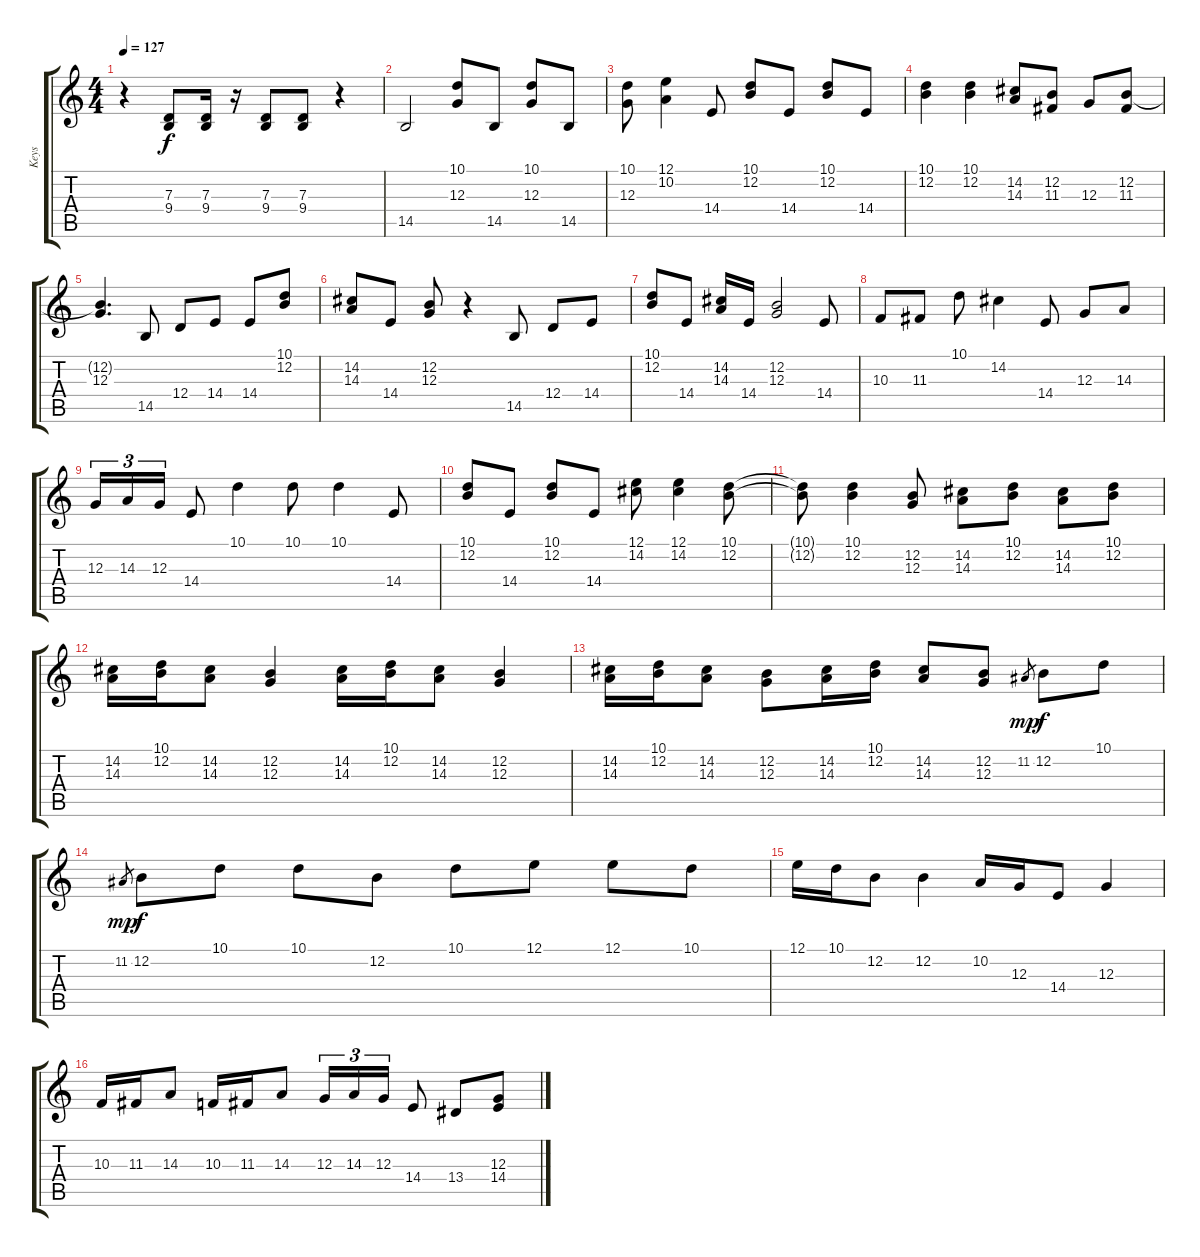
\track ("Keys" "Keys") {instrument drawbarorgan}
\staff {score tabs}
\tuning (E4 B3 G3 D3 A2 E2) {hide}
\ts (4 4)
\tempo 127
\clef g2
\ks c
r.4{dy f} (7.3 9.4).8 (7.3 9.4).16 r.16 (7.3 9.4).8 (7.3 9.4).8 r.4 |
14.5.2{volume 13} (10.1 12.3).8 14.5.8 (10.1 12.3).8 14.5.8 |
(10.1 12.3).8 (12.1 10.2).4 14.4.8 (10.1 12.2).8 14.4.8 (10.1 12.2).8 14.4.8 |
(10.1 12.2).4 (10.1 12.2).4 (14.2 14.3).8 (12.2 11.3).8 12.3.8 (12.2 11.3).8 |
(12.2{t} 12.3).4{d} 14.5.8 12.4.8 14.4.8 14.4.8 (10.1 12.2).8 |
(14.2 14.3).8 14.4.8 (12.2 12.3).8 r.4 14.5.8 12.4.8 14.4.8 |
(10.1 12.2).8 14.4.8 (14.2 14.3).16 14.4.16 (12.2 12.3).2 14.4.8 |
10.3.8 11.3.8 10.1.8 14.2.4 14.4.8 12.3.8 14.3.8 |
12.3.16{tu (3 2)} 14.3.16{tu (3 2)} 12.3.16{tu (3 2)} 14.4.8 10.1.4 10.1.8 10.1.4 14.4.8 |
(10.1 12.2).8 14.4.8 (10.1 12.2).8 14.4.8 (12.1 14.2).8 (12.1 14.2).4 (10.1 12.2).8 |
(10.1{t} 12.2{t}).8 (10.1 12.2).4 (12.2 12.3).8 (14.2 14.3).8 (10.1 12.2).8 (14.2 14.3).8 (10.1 12.2).8 |
(14.2 14.3).16 (10.1 12.2).16 (14.2 14.3).8 (12.2 12.3).4 (14.2 14.3).16 (10.1 12.2).16 (14.2 14.3).8 (12.2 12.3).4 |
(14.2 14.3).16 (10.1 12.2).16 (14.2 14.3).8 (12.2 12.3).8 (14.2 14.3).16 (10.1 12.2).16 (14.2 14.3).8 (12.2 12.3).8 11.2.8{gr dy mp} 12.2.8{dy f} 10.1.8 |
11.2.8{gr dy mp} 12.2.8{dy f} 10.1.8 10.1.8 12.2.8 10.1.8 12.1.8 12.1.8 10.1.8 |
12.1.16 10.1.16 12.2.8 12.2.4 10.2.16 12.3.16 14.4.8 12.3.4 |
10.3.16 11.3.16 14.3.8 10.3.16 11.3.16 14.3.8 12.3.16{tu (3 2)} 14.3.16{tu (3 2)} 12.3.16{tu (3 2)} 14.4.8 13.4.8 (12.3 14.4).8
